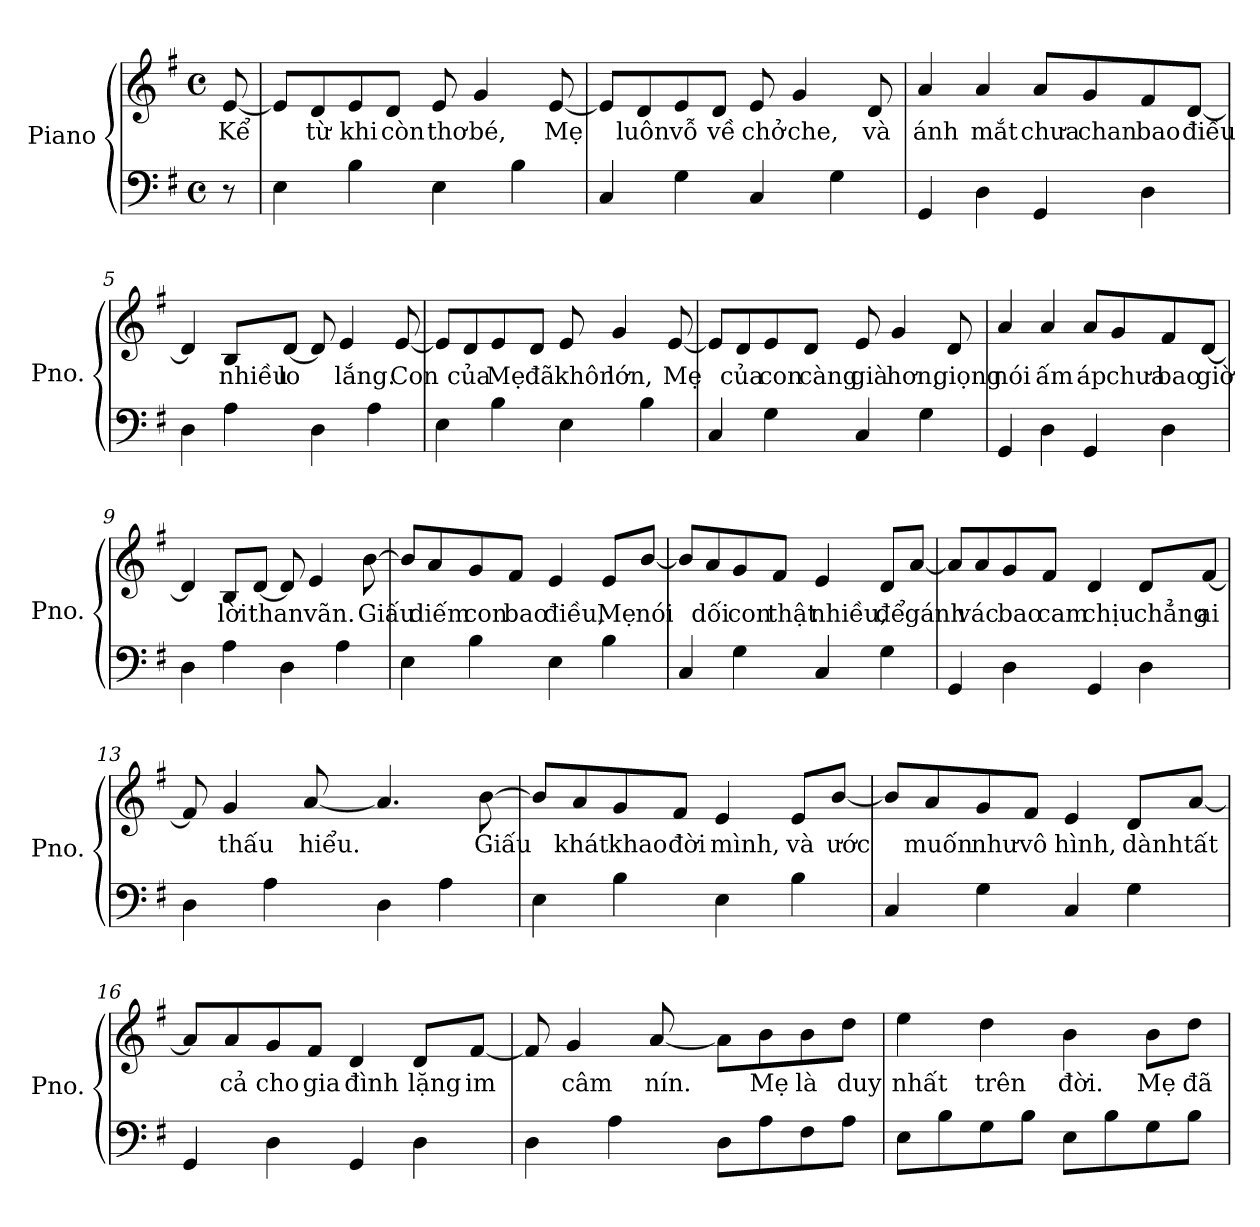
**kern	**kern	**text
*part1	*part1	*part1
*staff2	*staff1	*staff1
*I"Piano	*	*
*I'Pno.	*	*
*clefF4	*clefG2	*
*k[f#]	*k[f#]	*
*M4/4	*M4/4	*
*met(c)	*met(c)	*
=1	=1	=1
!	!	!LO:LY:b
8r	[8e/	Kể
=2	=2	=2
4E\	8e/L]	.
!	!	!LO:LY:b
.	8d/	từ
!	!	!LO:LY:b
4B\	8e/	khi
!	!	!LO:LY:b
.	8d/J	còn
!	!	!LO:LY:b
4E\	8e/	thơ
!	!	!LO:LY:b
.	4g/	bé,
4B\	.	.
!	!	!LO:LY:b
.	[8e/	Mẹ
=3	=3	=3
4C/	8e/L]	.
!	!	!LO:LY:b
.	8d/	luôn
!	!	!LO:LY:b
4G\	8e/	vỗ
!	!	!LO:LY:b
.	8d/J	về
!	!	!LO:LY:b
4C/	8e/	chở
!	!	!LO:LY:b
.	4g/	che,
4G\	.	.
!	!	!LO:LY:b
.	8d/	và
!!LO:LB:g=z
=4	=4	=4
!	!	!LO:LY:b
4GG/	4a/	ánh
!	!	!LO:LY:b
4D\	4a/	mắt
!	!	!LO:LY:b
4GG/	8a/L	chưa
!	!	!LO:LY:b
.	8g/	chan
!	!	!LO:LY:b
4D\	8f#/	bao
!	!	!LO:LY:b
.	[8d/J	điều
=5	=5	=5
4D\	4d/]	.
!	!	!LO:LY:b
4A\	8B/L	nhiều
!	!	!LO:LY:b
.	[8d/J	lo
4D\	8d/]	.
!	!	!LO:LY:b
.	4e/	lắng.
4A\	.	.
!	!	!LO:LY:b
.	[8e/	Con
!!LO:LB:g=z
=6	=6	=6
4E\	8e/L]	.
!	!	!LO:LY:b
.	8d/	của
!	!	!LO:LY:b
4B\	8e/	Mẹ
!	!	!LO:LY:b
.	8d/J	đã
!	!	!LO:LY:b
4E\	8e/	khôn
!	!	!LO:LY:b
.	4g/	lớn,
4B\	.	.
!	!	!LO:LY:b
.	[8e/	Mẹ
=7	=7	=7
4C/	8e/L]	.
!	!	!LO:LY:b
.	8d/	của
!	!	!LO:LY:b
4G\	8e/	con
!	!	!LO:LY:b
.	8d/J	càng
!	!	!LO:LY:b
4C/	8e/	già
!	!	!LO:LY:b
.	4g/	hơn,
4G\	.	.
!	!	!LO:LY:b
.	8d/	giọng
!!LO:LB:g=z
=8	=8	=8
!	!	!LO:LY:b
4GG/	4a/	nói
!	!	!LO:LY:b
4D\	4a/	ấm
!	!	!LO:LY:b
4GG/	8a/L	áp
!	!	!LO:LY:b
.	8g/	chưa
!	!	!LO:LY:b
4D\	8f#/	bao
!	!	!LO:LY:b
.	[8d/J	giờ
=9	=9	=9
4D\	4d/]	.
!	!	!LO:LY:b
4A\	8B/L	lời
!	!	!LO:LY:b
.	[8d/J	than
4D\	8d/]	.
!	!	!LO:LY:b
.	4e/	vãn.
4A\	.	.
!	!	!LO:LY:b
.	[8b\	Giấu
!!LO:LB:g=z
=10	=10	=10
4E\	8b/L]	.
!	!	!LO:LY:b
.	8a/	diếm
!	!	!LO:LY:b
4B\	8g/	con
!	!	!LO:LY:b
.	8f#/J	bao
!	!	!LO:LY:b
4E\	4e/	điều,
!	!	!LO:LY:b
4B\	8e/L	Mẹ
!	!	!LO:LY:b
.	[8b/J	nói
=11	=11	=11
4C/	8b/L]	.
!	!	!LO:LY:b
.	8a/	dối
!	!	!LO:LY:b
4G\	8g/	con
!	!	!LO:LY:b
.	8f#/J	thật
!	!	!LO:LY:b
4C/	4e/	nhiều,
!	!	!LO:LY:b
4G\	8d/L	để
!	!	!LO:LY:b
.	[8a/J	gánh
!!LO:PB:g=z
=12	=12	=12
4GG/	8a/L]	.
!	!	!LO:LY:b
.	8a/	vác
!	!	!LO:LY:b
4D\	8g/	bao
!	!	!LO:LY:b
.	8f#/J	cam
!	!	!LO:LY:b
4GG/	4d/	chịu
!	!	!LO:LY:b
4D\	8d/L	chẳng
!	!	!LO:LY:b
.	[8f#/J	ai
=13	=13	=13
4D\	8f#/]	.
!	!	!LO:LY:b
.	4g/	thấu
4A\	.	.
!	!	!LO:LY:b
.	[8a/	hiểu.
4D\	4.a/]	.
4A\	.	.
!	!	!LO:LY:b
.	[8b\	Giấu
!!LO:LB:g=z
=14	=14	=14
4E\	8b/L]	.
!	!	!LO:LY:b
.	8a/	khát
!	!	!LO:LY:b
4B\	8g/	khao
!	!	!LO:LY:b
.	8f#/J	đời
!	!	!LO:LY:b
4E\	4e/	mình,
!	!	!LO:LY:b
4B\	8e/L	và
!	!	!LO:LY:b
.	[8b/J	ước
=15	=15	=15
4C/	8b/L]	.
!	!	!LO:LY:b
.	8a/	muốn
!	!	!LO:LY:b
4G\	8g/	như
!	!	!LO:LY:b
.	8f#/J	vô
!	!	!LO:LY:b
4C/	4e/	hình,
!	!	!LO:LY:b
4G\	8d/L	dành
!	!	!LO:LY:b
.	[8a/J	tất
!!LO:LB:g=z
=16	=16	=16
4GG/	8a/L]	.
!	!	!LO:LY:b
.	8a/	cả
!	!	!LO:LY:b
4D\	8g/	cho
!	!	!LO:LY:b
.	8f#/J	gia
!	!	!LO:LY:b
4GG/	4d/	đình
!	!	!LO:LY:b
4D\	8d/L	lặng
!	!	!LO:LY:b
.	[8f#/J	im
=17	=17	=17
4D\	8f#/]	.
!	!	!LO:LY:b
.	4g/	câm
4A\	.	.
!	!	!LO:LY:b
.	[8a/	nín.
8D\L	8a\L]	.
!	!	!LO:LY:b
8A\	8b\	Mẹ
!	!	!LO:LY:b
8F#\	8b\	là
!	!	!LO:LY:b
8A\J	8dd\J	duy
!!LO:LB:g=z
=18	=18	=18
!	!	!LO:LY:b
8E\L	4ee\	nhất
8B\	.	.
!	!	!LO:LY:b
8G\	4dd\	trên
8B\J	.	.
!	!	!LO:LY:b
8E\L	4b\	đời.
8B\	.	.
!	!	!LO:LY:b
8G\	8b\L	Mẹ
!	!	!LO:LY:b
8B\J	8dd\J	đã
=	=	=
*-	*-	*-
